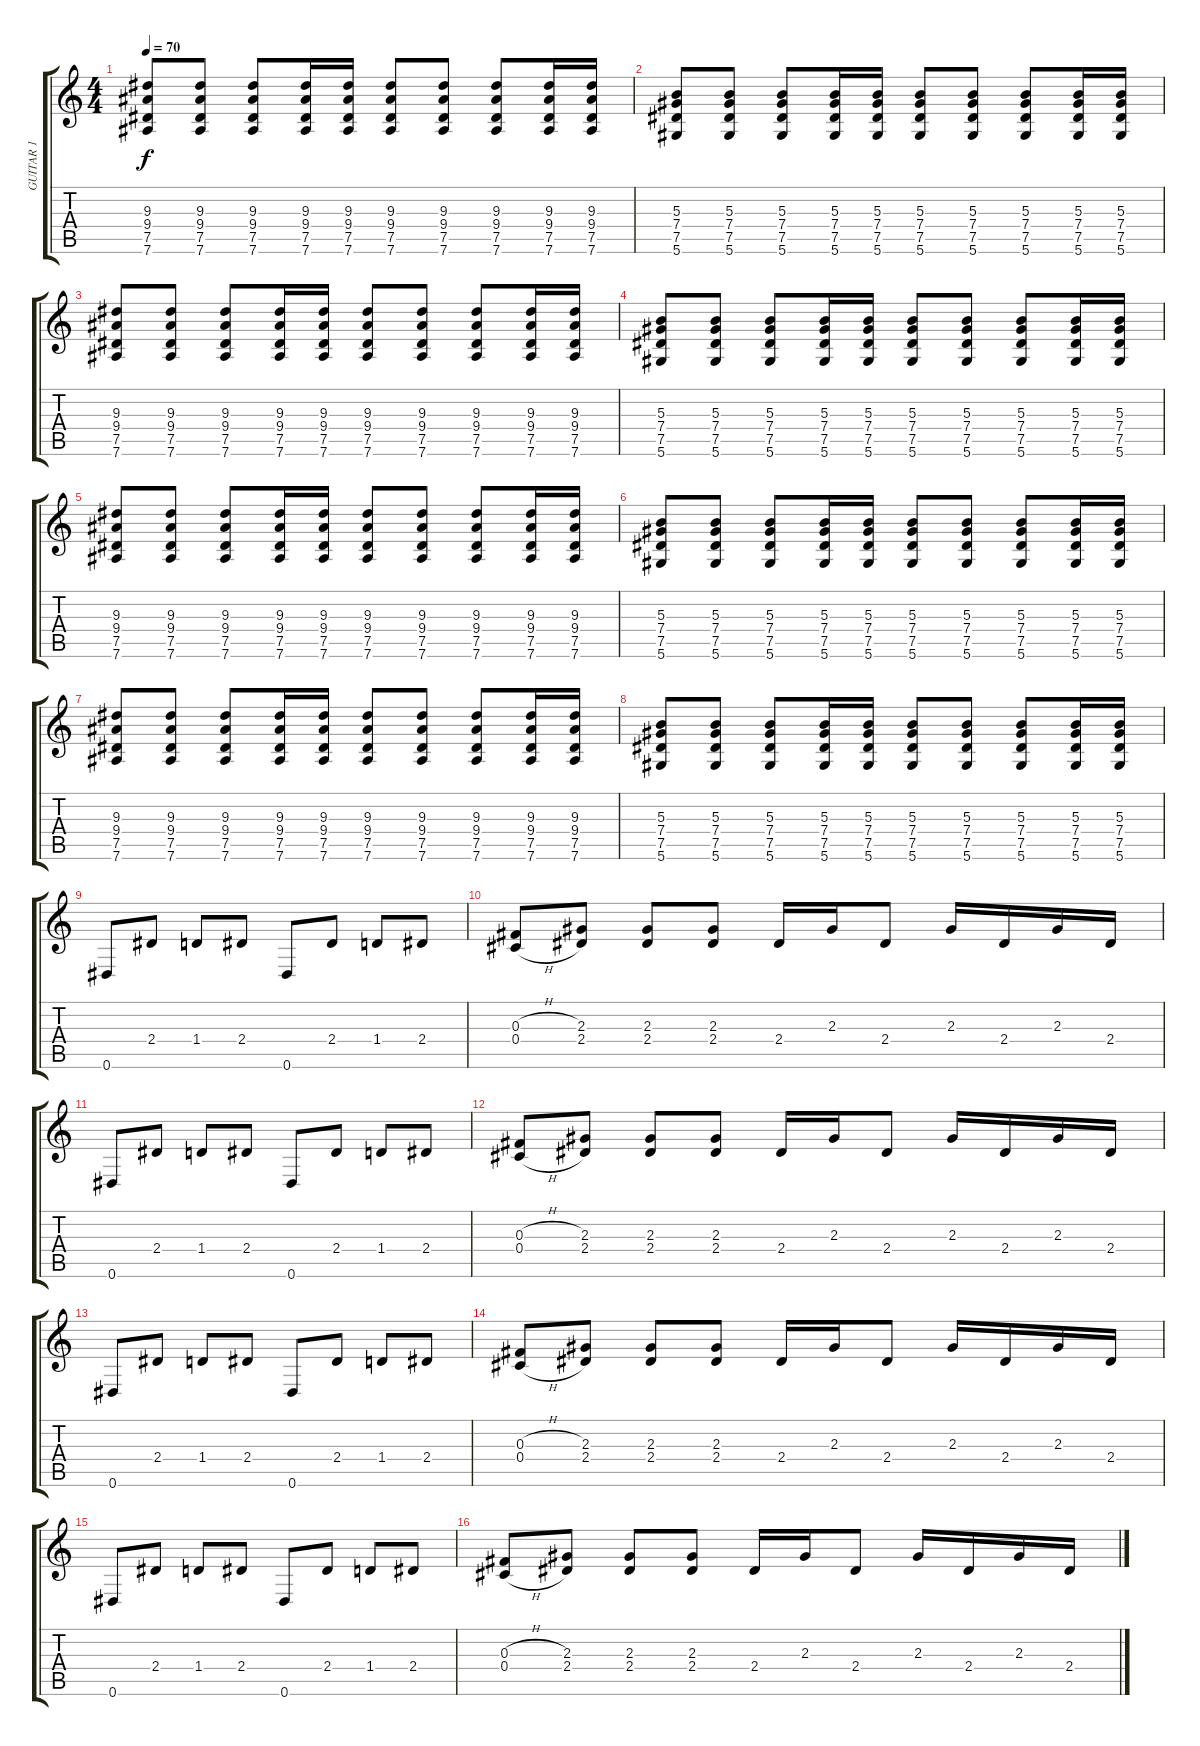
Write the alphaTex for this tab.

\track ("GUITAR 1" "GUITAR 1") {instrument electricguitarclean}
\staff {score tabs}
\tuning (Eb4 Bb3 Gb3 Db3 Ab2 Eb2) {hide}
\ts (4 4)
\tempo 70
\clef g2
\ks c
(9.3 9.4 7.5 7.6).8{dy f} (9.3 9.4 7.5 7.6).8 (9.3 9.4 7.5 7.6).8 (9.3 9.4 7.5 7.6).16 (9.3 9.4 7.5 7.6).16 (9.3 9.4 7.5 7.6).8 (9.3 9.4 7.5 7.6).8 (9.3 9.4 7.5 7.6).8 (9.3 9.4 7.5 7.6).16 (9.3 9.4 7.5 7.6).16 |
(5.3 7.4 7.5 5.6).8 (5.3 7.4 7.5 5.6).8 (5.3 7.4 7.5 5.6).8 (5.3 7.4 7.5 5.6).16 (5.3 7.4 7.5 5.6).16 (5.3 7.4 7.5 5.6).8 (5.3 7.4 7.5 5.6).8 (5.3 7.4 7.5 5.6).8 (5.3 7.4 7.5 5.6).16 (5.3 7.4 7.5 5.6).16 |
(9.3 9.4 7.5 7.6).8 (9.3 9.4 7.5 7.6).8 (9.3 9.4 7.5 7.6).8 (9.3 9.4 7.5 7.6).16 (9.3 9.4 7.5 7.6).16 (9.3 9.4 7.5 7.6).8 (9.3 9.4 7.5 7.6).8 (9.3 9.4 7.5 7.6).8 (9.3 9.4 7.5 7.6).16 (9.3 9.4 7.5 7.6).16 |
(5.3 7.4 7.5 5.6).8 (5.3 7.4 7.5 5.6).8 (5.3 7.4 7.5 5.6).8 (5.3 7.4 7.5 5.6).16 (5.3 7.4 7.5 5.6).16 (5.3 7.4 7.5 5.6).8 (5.3 7.4 7.5 5.6).8 (5.3 7.4 7.5 5.6).8 (5.3 7.4 7.5 5.6).16 (5.3 7.4 7.5 5.6).16 |
(9.3 9.4 7.5 7.6).8 (9.3 9.4 7.5 7.6).8 (9.3 9.4 7.5 7.6).8 (9.3 9.4 7.5 7.6).16 (9.3 9.4 7.5 7.6).16 (9.3 9.4 7.5 7.6).8 (9.3 9.4 7.5 7.6).8 (9.3 9.4 7.5 7.6).8 (9.3 9.4 7.5 7.6).16 (9.3 9.4 7.5 7.6).16 |
(5.3 7.4 7.5 5.6).8 (5.3 7.4 7.5 5.6).8 (5.3 7.4 7.5 5.6).8 (5.3 7.4 7.5 5.6).16 (5.3 7.4 7.5 5.6).16 (5.3 7.4 7.5 5.6).8 (5.3 7.4 7.5 5.6).8 (5.3 7.4 7.5 5.6).8 (5.3 7.4 7.5 5.6).16 (5.3 7.4 7.5 5.6).16 |
(9.3 9.4 7.5 7.6).8 (9.3 9.4 7.5 7.6).8 (9.3 9.4 7.5 7.6).8 (9.3 9.4 7.5 7.6).16 (9.3 9.4 7.5 7.6).16 (9.3 9.4 7.5 7.6).8 (9.3 9.4 7.5 7.6).8 (9.3 9.4 7.5 7.6).8 (9.3 9.4 7.5 7.6).16 (9.3 9.4 7.5 7.6).16 |
(5.3 7.4 7.5 5.6).8 (5.3 7.4 7.5 5.6).8 (5.3 7.4 7.5 5.6).8 (5.3 7.4 7.5 5.6).16 (5.3 7.4 7.5 5.6).16 (5.3 7.4 7.5 5.6).8 (5.3 7.4 7.5 5.6).8 (5.3 7.4 7.5 5.6).8 (5.3 7.4 7.5 5.6).16 (5.3 7.4 7.5 5.6).16 |
0.6.8 2.4.8 1.4.8 2.4.8 0.6.8 2.4.8 1.4.8 2.4.8 |
(0.3{h} 0.4{h}).8 (2.3 2.4).8 (2.3 2.4).8 (2.3 2.4).8 2.4.16 2.3.16 2.4.8 2.3.16 2.4.16 2.3.16 2.4.16 |
0.6.8 2.4.8 1.4.8 2.4.8 0.6.8 2.4.8 1.4.8 2.4.8 |
(0.3{h} 0.4{h}).8 (2.3 2.4).8 (2.3 2.4).8 (2.3 2.4).8 2.4.16 2.3.16 2.4.8 2.3.16 2.4.16 2.3.16 2.4.16 |
0.6.8 2.4.8 1.4.8 2.4.8 0.6.8 2.4.8 1.4.8 2.4.8 |
(0.3{h} 0.4{h}).8 (2.3 2.4).8 (2.3 2.4).8 (2.3 2.4).8 2.4.16 2.3.16 2.4.8 2.3.16 2.4.16 2.3.16 2.4.16 |
0.6.8 2.4.8 1.4.8 2.4.8 0.6.8 2.4.8 1.4.8 2.4.8 |
(0.3{h} 0.4{h}).8 (2.3 2.4).8 (2.3 2.4).8 (2.3 2.4).8 2.4.16 2.3.16 2.4.8 2.3.16 2.4.16 2.3.16 2.4.16
